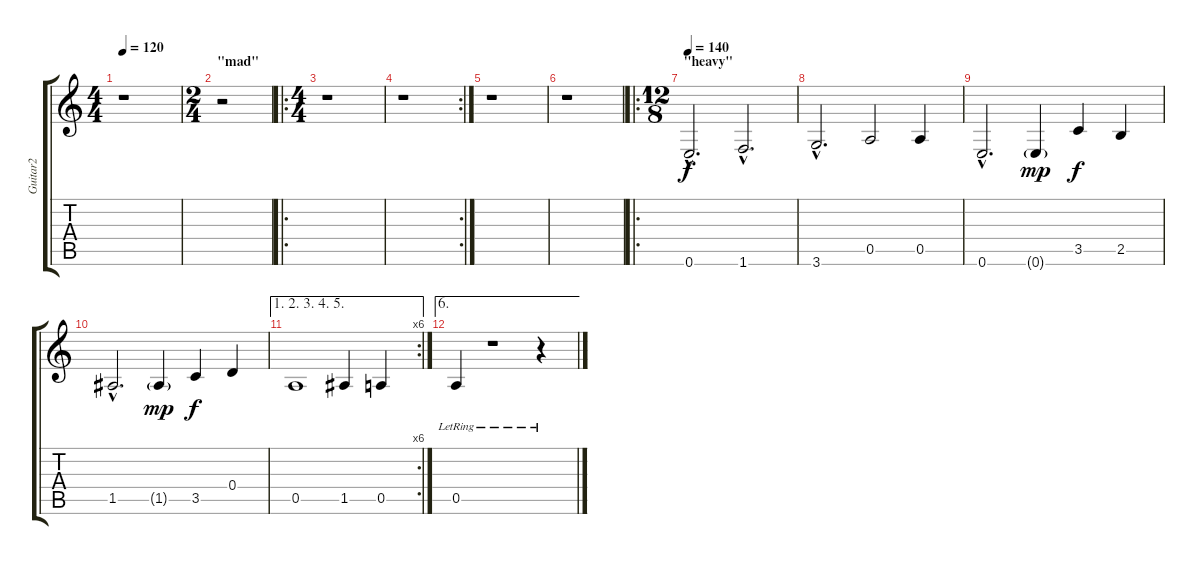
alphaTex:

\track ("Guitar2" "Guitar2") {instrument overdrivenguitar}
\staff {score tabs}
\tuning (E4 B3 G3 D3 A2 E2) {hide}
\ts (4 4)
\tempo 120
\clef g2
\ks c
r.1{dy f} |
\ts (2 4)
\section ("" "\"mad\"")
r.2 |
\ro
\ts (4 4)
r.1 |
\rc 2
r.1 |
r.1 |
r.1 |
\ro
\ts (12 8)
\section ("" "\"heavy\"")
\tempo 140
0.6{hac}.2{d} 1.6{hac}.2{d} |
3.6{hac}.2{d} 0.5.2 0.5.4 |
0.6{hac}.2{d} 0.6{g}.4{dy mp} 3.5.4{dy f} 2.5.4 |
1.5{hac}.2{d} 1.5{g}.4{dy mp} 3.5.4{dy f} 0.4.4 |
\ae (1 2 3 4 5)
\rc 6
0.5.1 1.5.4 0.5.4 |
\ae 6
0.5{lr}.4 r.1 r.4
